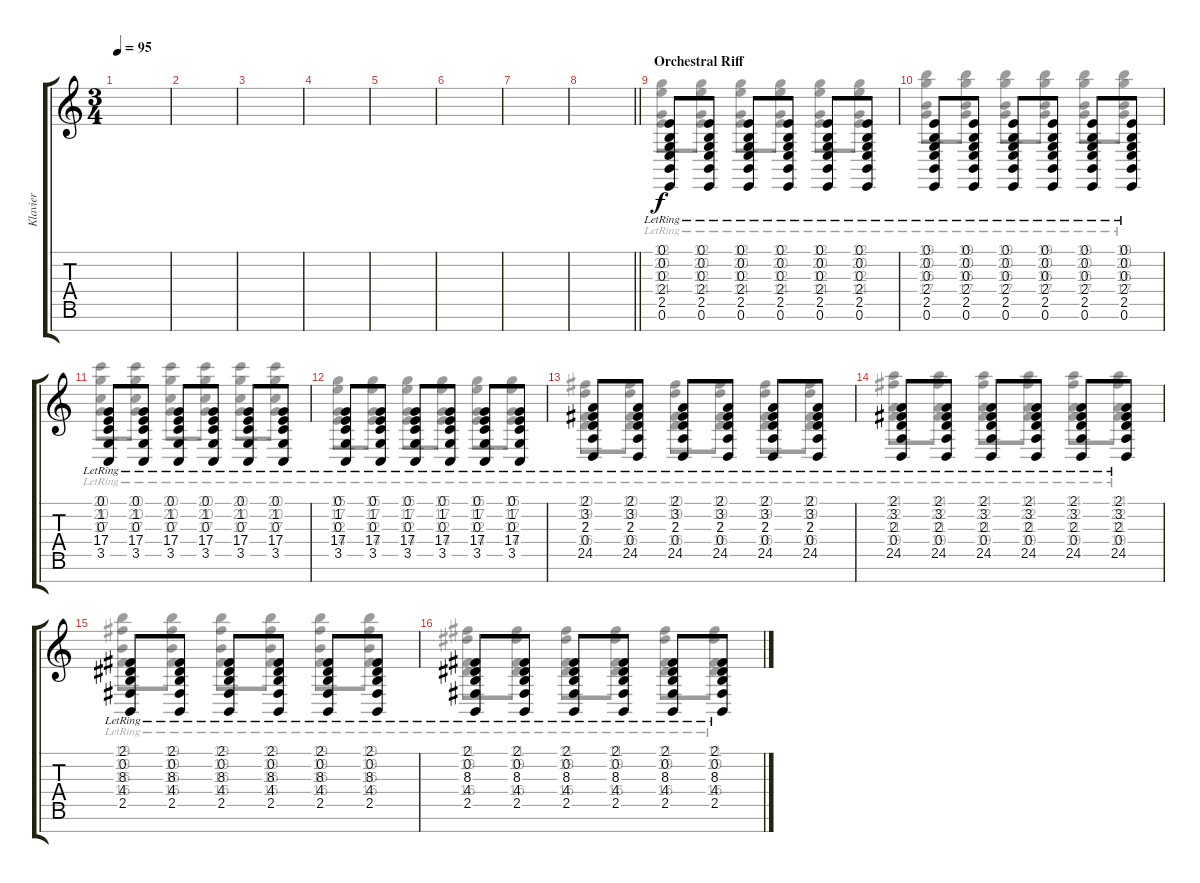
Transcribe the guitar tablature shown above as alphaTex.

\track ("Klavier" "Klavier") {instrument acousticgrandpiano}
\staff {score tabs}
\tuning (E4 B3 G3 D3 A2 E2 B1) {hide}
\voice
\ts (3 4)
\tempo 95
\clef g2
\ks c
|
|
|
|
|
|
|
\barLineRight lightlight
|
\section ("" "Orchestral Riff")
(0.1{lr} 0.2{lr} 0.3{lr} 2.4{lr} 2.5{lr} 0.6{lr}).8 (0.1{lr} 0.2{lr} 0.3{lr} 2.4{lr} 2.5{lr} 0.6{lr}).8 (0.1{lr} 0.2{lr} 0.3{lr} 2.4{lr} 2.5{lr} 0.6{lr}).8 (0.1{lr} 0.2{lr} 0.3{lr} 2.4{lr} 2.5{lr} 0.6{lr}).8 (0.1{lr} 0.2{lr} 0.3{lr} 2.4{lr} 2.5{lr} 0.6{lr}).8 (0.1{lr} 0.2{lr} 0.3{lr} 2.4{lr} 2.5{lr} 0.6{lr}).8 |
(0.1{lr} 0.2{lr} 0.3{lr} 2.4{lr} 2.5{lr} 0.6{lr}).8 (0.1{lr} 0.2{lr} 0.3{lr} 2.4{lr} 2.5{lr} 0.6{lr}).8 (0.1{lr} 0.2{lr} 0.3{lr} 2.4{lr} 2.5{lr} 0.6{lr}).8 (0.1{lr} 0.2{lr} 0.3{lr} 2.4{lr} 2.5{lr} 0.6{lr}).8 (0.1{lr} 0.2{lr} 0.3{lr} 2.4{lr} 2.5{lr} 0.6{lr}).8 (0.1{lr} 0.2{lr} 0.3{lr} 2.4{lr} 2.5{lr} 0.6{lr}).8 |
(0.1{lr} 1.2{lr} 0.3{lr} 17.4{lr} 3.5{lr}).8 (0.1{lr} 1.2{lr} 0.3{lr} 17.4{lr} 3.5{lr}).8 (0.1{lr} 1.2{lr} 0.3{lr} 17.4{lr} 3.5{lr}).8 (0.1{lr} 1.2{lr} 0.3{lr} 17.4{lr} 3.5{lr}).8 (0.1{lr} 1.2{lr} 0.3{lr} 17.4{lr} 3.5{lr}).8 (0.1{lr} 1.2{lr} 0.3{lr} 17.4{lr} 3.5{lr}).8 |
(0.1{lr} 1.2{lr} 0.3{lr} 17.4{lr} 3.5{lr}).8 (0.1{lr} 1.2{lr} 0.3{lr} 17.4{lr} 3.5{lr}).8 (0.1{lr} 1.2{lr} 0.3{lr} 17.4{lr} 3.5{lr}).8 (0.1{lr} 1.2{lr} 0.3{lr} 17.4{lr} 3.5{lr}).8 (0.1{lr} 1.2{lr} 0.3{lr} 17.4{lr} 3.5{lr}).8 (0.1{lr} 1.2{lr} 0.3{lr} 17.4{lr} 3.5{lr}).8 |
(2.1{lr} 3.2{lr} 2.3{lr} 0.4{lr} 24.5{lr}).8 (2.1{lr} 3.2{lr} 2.3{lr} 0.4{lr} 24.5{lr}).8 (2.1{lr} 3.2{lr} 2.3{lr} 0.4{lr} 24.5{lr}).8 (2.1{lr} 3.2{lr} 2.3{lr} 0.4{lr} 24.5{lr}).8 (2.1{lr} 3.2{lr} 2.3{lr} 0.4{lr} 24.5{lr}).8 (2.1{lr} 3.2{lr} 2.3{lr} 0.4{lr} 24.5{lr}).8 |
(2.1{lr} 3.2{lr} 2.3{lr} 0.4{lr} 24.5{lr}).8 (2.1{lr} 3.2{lr} 2.3{lr} 0.4{lr} 24.5{lr}).8 (2.1{lr} 3.2{lr} 2.3{lr} 0.4{lr} 24.5{lr}).8 (2.1{lr} 3.2{lr} 2.3{lr} 0.4{lr} 24.5{lr}).8 (2.1{lr} 3.2{lr} 2.3{lr} 0.4{lr} 24.5{lr}).8 (2.1{lr} 3.2{lr} 2.3{lr} 0.4{lr} 24.5{lr}).8 |
(2.1{lr} 0.2{lr} 8.3{lr} 4.4{lr} 2.5{lr}).8 (2.1{lr} 0.2{lr} 8.3{lr} 4.4{lr} 2.5{lr}).8 (2.1{lr} 0.2{lr} 8.3{lr} 4.4{lr} 2.5{lr}).8 (2.1{lr} 0.2{lr} 8.3{lr} 4.4{lr} 2.5{lr}).8 (2.1{lr} 0.2{lr} 8.3{lr} 4.4{lr} 2.5{lr}).8 (2.1{lr} 0.2{lr} 8.3{lr} 4.4{lr} 2.5{lr}).8 |
(2.1{lr} 0.2{lr} 8.3{lr} 4.4{lr} 2.5{lr}).8 (2.1{lr} 0.2{lr} 8.3{lr} 4.4{lr} 2.5{lr}).8 (2.1{lr} 0.2{lr} 8.3{lr} 4.4{lr} 2.5{lr}).8 (2.1{lr} 0.2{lr} 8.3{lr} 4.4{lr} 2.5{lr}).8 (2.1{lr} 0.2{lr} 8.3{lr} 4.4{lr} 2.5{lr}).8 (2.1{lr} 0.2{lr} 8.3{lr} 4.4{lr} 2.5{lr}).8
\voice
\clef g2
\ottava regular
\simile none
\ks c
|
|
|
|
|
|
|
\barLineRight lightlight
|
(12.1{lr} 20.2{lr} 12.3{lr} 14.4{lr}).8 (12.1{lr} 20.2{lr} 12.3{lr} 14.4{lr}).8 (12.1{lr} 20.2{lr} 12.3{lr} 14.4{lr}).8 (12.1{lr} 20.2{lr} 12.3{lr} 14.4{lr}).8 (12.1{lr} 20.2{lr} 12.3{lr} 14.4{lr}).8 (12.1{lr} 20.2{lr} 12.3{lr} 14.4{lr}).8 |
(19.1{lr} 20.2{lr} 16.3{lr} 17.4{lr}).8 (19.1{lr} 20.2{lr} 16.3{lr} 17.4{lr}).8 (19.1{lr} 20.2{lr} 16.3{lr} 17.4{lr}).8 (19.1{lr} 20.2{lr} 16.3{lr} 17.4{lr}).8 (19.1{lr} 20.2{lr} 16.3{lr} 17.4{lr}).8 (19.1{lr} 20.2{lr} 16.3{lr} 17.4{lr}).8 |
(20.1{lr} 20.2{lr} 17.3{lr} 17.4{lr}).8 (20.1{lr} 20.2{lr} 17.3{lr} 17.4{lr}).8 (20.1{lr} 20.2{lr} 17.3{lr} 17.4{lr}).8 (20.1{lr} 20.2{lr} 17.3{lr} 17.4{lr}).8 (20.1{lr} 20.2{lr} 17.3{lr} 17.4{lr}).8 (20.1{lr} 20.2{lr} 17.3{lr} 17.4{lr}).8 |
(15.1{lr} 17.2{lr} 12.3{lr} 14.4{lr}).8 (15.1{lr} 17.2{lr} 12.3{lr} 14.4{lr}).8 (15.1{lr} 17.2{lr} 12.3{lr} 14.4{lr}).8 (15.1{lr} 17.2{lr} 12.3{lr} 14.4{lr}).8 (15.1{lr} 17.2{lr} 12.3{lr} 14.4{lr}).8 (15.1{lr} 17.2{lr} 12.3{lr} 14.4{lr}).8 |
(10.1{lr} 19.2{lr} 7.3{lr} 16.4{lr}).8 (10.1{lr} 19.2{lr} 7.3{lr} 16.4{lr}).8 (10.1{lr} 19.2{lr} 7.3{lr} 16.4{lr}).8 (10.1{lr} 19.2{lr} 7.3{lr} 16.4{lr}).8 (10.1{lr} 19.2{lr} 7.3{lr} 16.4{lr}).8 (10.1{lr} 19.2{lr} 7.3{lr} 16.4{lr}).8 |
(14.1{lr} 22.2{lr} 11.3{lr} 19.4{lr}).8 (14.1{lr} 22.2{lr} 11.3{lr} 19.4{lr}).8 (14.1{lr} 22.2{lr} 11.3{lr} 19.4{lr}).8 (14.1{lr} 22.2{lr} 11.3{lr} 19.4{lr}).8 (14.1{lr} 22.2{lr} 11.3{lr} 19.4{lr}).8 (14.1{lr} 22.2{lr} 11.3{lr} 19.4{lr}).8 |
(19.1{lr} 19.2{lr} 16.3{lr} 16.4{lr}).8 (19.1{lr} 19.2{lr} 16.3{lr} 16.4{lr}).8 (19.1{lr} 19.2{lr} 16.3{lr} 16.4{lr}).8 (19.1{lr} 19.2{lr} 16.3{lr} 16.4{lr}).8 (19.1{lr} 19.2{lr} 16.3{lr} 16.4{lr}).8 (19.1{lr} 19.2{lr} 16.3{lr} 16.4{lr}).8 |
(11.1{lr} 19.2{lr} 8.3{lr} 16.4{lr}).8 (11.1{lr} 19.2{lr} 8.3{lr} 16.4{lr}).8 (11.1{lr} 19.2{lr} 8.3{lr} 16.4{lr}).8 (11.1{lr} 19.2{lr} 8.3{lr} 16.4{lr}).8 (11.1{lr} 19.2{lr} 8.3{lr} 16.4{lr}).8 (11.1{lr} 19.2{lr} 8.3{lr} 16.4{lr}).8
